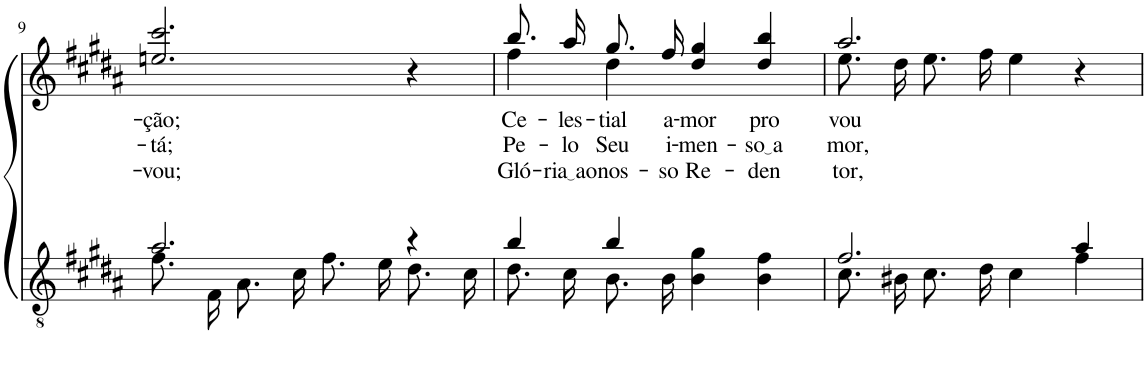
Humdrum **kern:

**kern	**kern	**text	**text	**text
*part2	*part1	*part1	*part1	*part1
*staff2	*staff1	*staff1	*staff1	*staff1
*I"Parte III e IV	*I"Parte I e II	*	*	*
!!LO:PB:g=z
*clefGv2	*clefG2	*	*	*
*Trd5c9	*Trd5c9	*	*	*
*k[f#c#g#d#a#]	*k[f#c#g#d#a#]	*	*	*
*M4/4	*M4/4	*	*	*
=9	=9	=9	=9	=9
*^	*	*	*	*
!	!	!	!LO:LY:b	!LO:LY:b	!LO:LY:b
2.a#/	8.f#\L	2.een/ 2.ccc#/	ção;	tá;	vou;
.	16F#\Jk	.	.	.	.
.	8.A#\L	.	.	.	.
.	16c#\Jk	.	.	.	.
.	8.f#\L	.	.	.	.
.	16e\Jk	.	.	.	.
4r	8.d#\L	4r	.	.	.
.	16c#\Jk	.	.	.	.
=10	=10	=10	=10	=10	=10
!	!	!	!LO:LY:b	!LO:LY:b	!LO:LY:b
*	*	*^	*	*	*
4b/	8.d#\L	8.bb/L	4ff#\	Ce-	Pe-	Gló-
!	!	!	!	!LO:LY:b	!LO:LY:b	!LO:LY:b
.	16c#\Jk	16aa#/Jk	.	-les-	-lo	ria ao
!	!	!	!	!LO:LY:b	!LO:LY:b	!LO:LY:b
4b/	8.B\L	8.gg#/L	4dd#\	-tial	Seu	nos-
!	!	!	!	!LO:LY:b	!LO:LY:b	!LO:LY:b
.	16B\Jk	16ff#/Jk	.	a-	i-	-so
!	!	!	!	!LO:LY:b	!LO:LY:b	!LO:LY:b
4B\ 4g#\	2ryy	4dd#/ 4gg#/	2ryy	-mor	-men-	Re-
!	!	!	!	!LO:LY:b	!LO:LY:b	!LO:LY:b
4B\ 4f#\	.	4dd#/ 4bb/	.	pro-	so a	-den-
=11	=11	=11	=11	=11	=11	=11
!	!	!	!	!LO:LY:b	!LO:LY:b	!LO:LY:b
2.f#/	8.c#\L	2.aa#/	8.ee\L	-vou	mor,	-tor,
.	16B#X\Jk	.	16dd#\Jk	.	.	.
.	8.c#\L	.	8.ee\L	.	.	.
.	16d#\Jk	.	16ff#\Jk	.	.	.
.	4c#\	.	4ee\	.	.	.
4a#/	4f#\	4r	4ryy	.	.	.
*v	*v	*	*	*	*	*
*	*v	*v	*	*	*
=	=	=	=	=
*-	*-	*-	*-	*-
